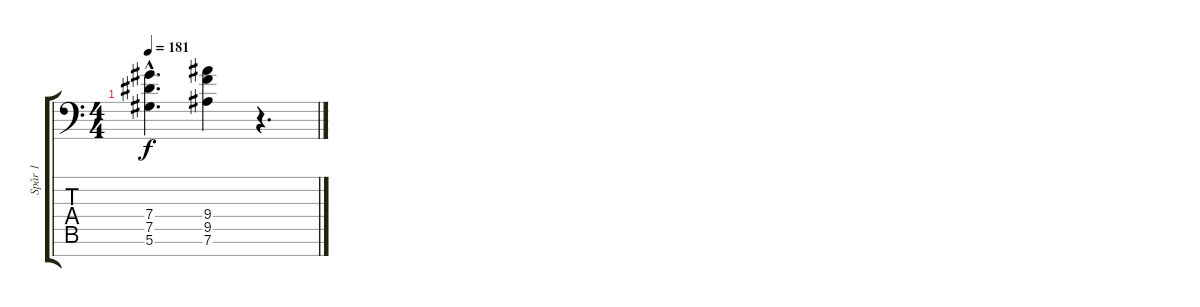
\track ("Spår 1" "Spår 1") {instrument overdrivenguitar}
\staff {score tabs}
\tuning (Eb4 Bb3 Gb3 Db3 Ab2 Eb2 Bb1) {hide}
\ts (4 4)
\tempo 181
\clef f4
\ks c
(7.4{hac} 7.5{hac} 5.6{hac}).4{d dy f} (9.4 9.5 7.6).4 r.4{d}
